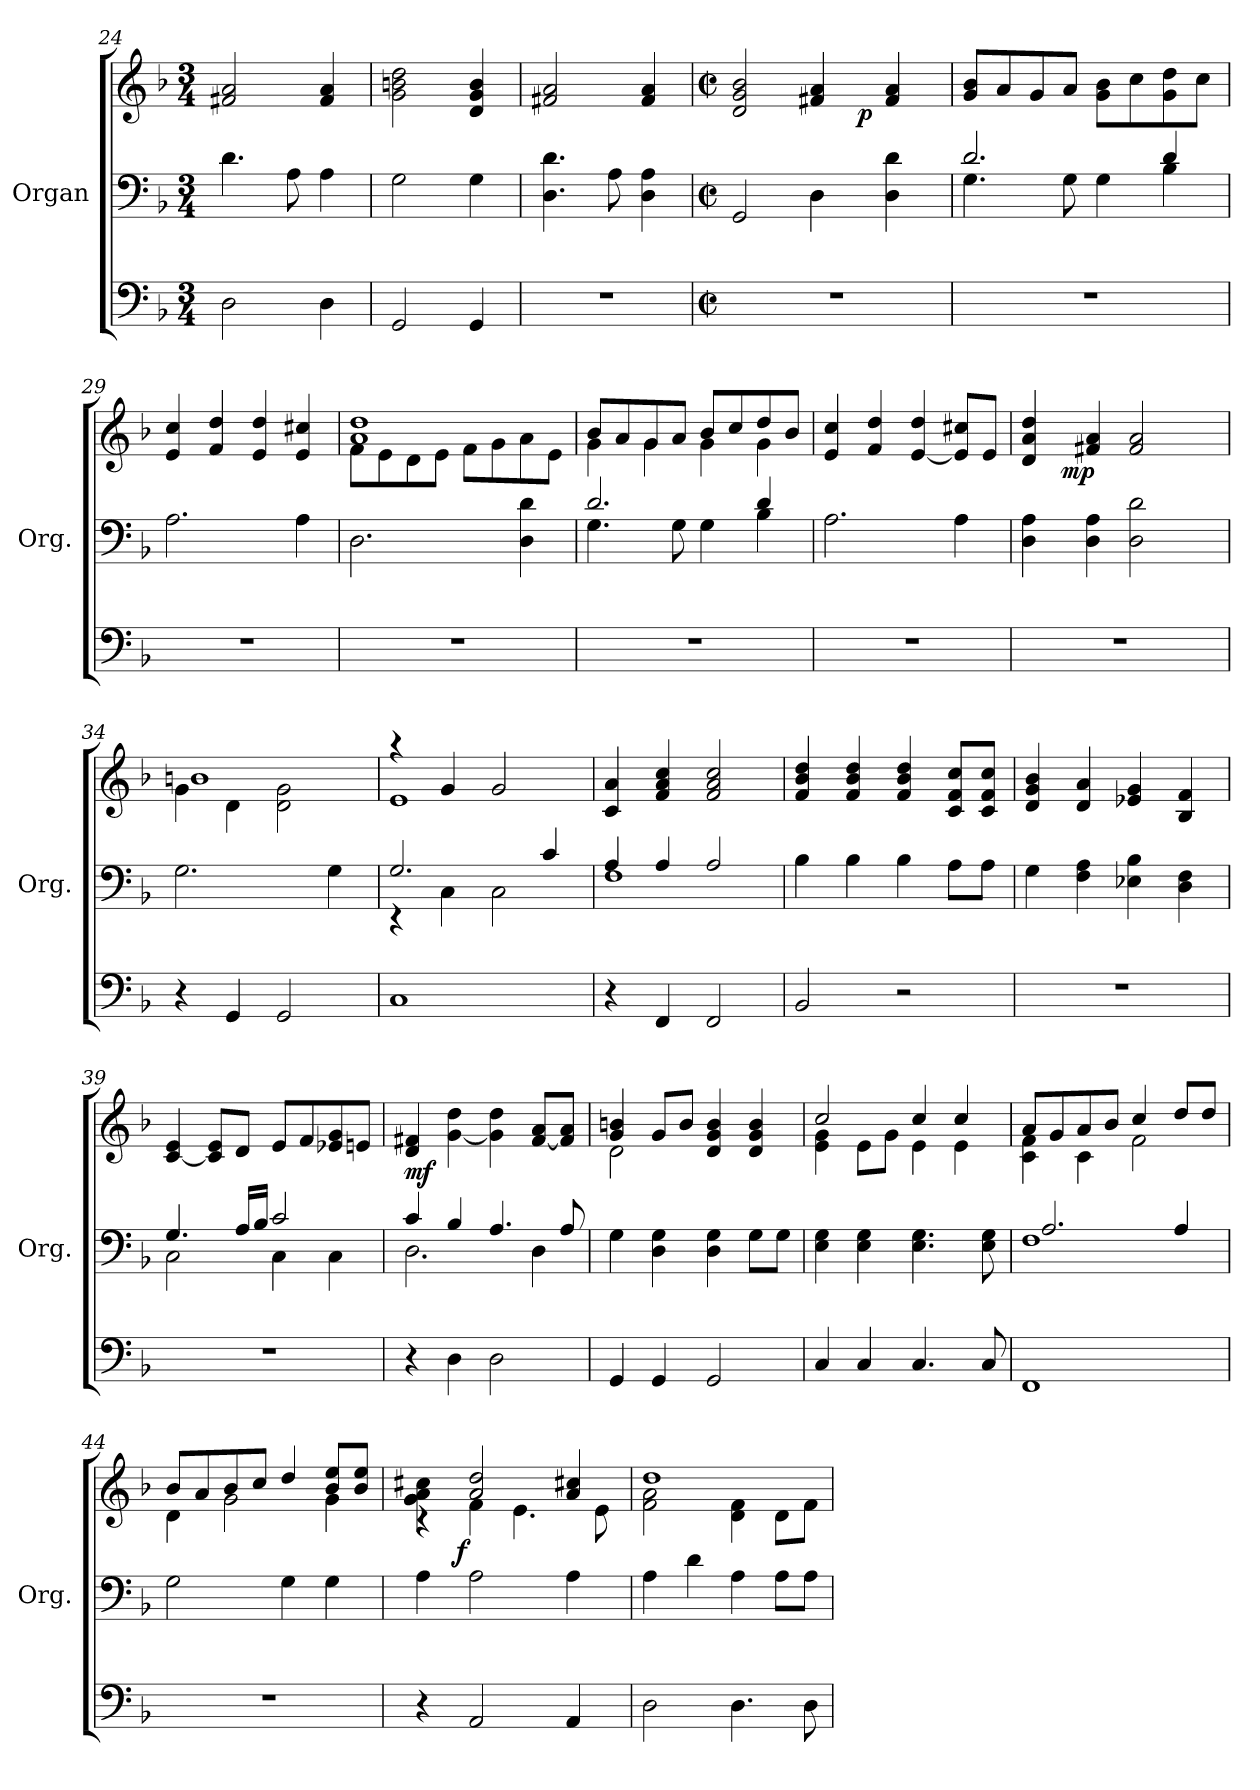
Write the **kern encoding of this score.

**kern	**kern	**kern	**dynam
*part2	*part1	*part1	*part1
*staff3	*staff2	*staff1	*staff1/2
*	*I"Organ	*	*
*	*I'Org.	*	*
*clefF4	*clefF4	*clefG2	*
*k[b-]	*k[b-]	*k[b-]	*
*F:	*F:	*F:	*
*M3/4	*M3/4	*M3/4	*
=24	=24	=24	=24
2D\	4.d\	2f#X/ 2a/	.
.	8A\	.	.
4D\	4A\	4f#/ 4a/	.
=25	=25	=25	=25
2GG/	2G\	2g\ 2bn\ 2dd\	.
4GG/	4G\	4d/ 4g/ 4b/	.
!!LO:LB:g=z
=26	=26	=26	=26
2.r	4.D\ 4.d\	2f#X/ 2a/	.
.	8A\	.	.
.	4D\ 4A\	4f#/ 4a/	.
=27	=27	=27	=27
*M2/2	*M2/2	*M2/2	*
*met(c|)	*met(c|)	*met(c|)	*
*MM126	*	*MM126	*
*	*	*^	*
1r	2GG/	2d/ 2g/ 2b-/	2ryy	.
.	4D\	4f#X/ 4a/	8ryy	.
.	.	.	32ryy	.
!	!	!	!	!LO:DY:b
.	.	.	4ryy	p
.	4D\ 4d\	4f#/ 4a/	.	.
.	.	.	16.ryy	.
*	*	*v	*v	*
=28	=28	=28	=28
*	*^	*	*
1r	4.G\	2.d/	8g/ 8b-/L	.
.	.	.	8a/	.
.	.	.	8g/	.
.	8G\	.	8a/J	.
.	4G\	.	8g\ 8b-\L	.
.	.	.	8cc\	.
.	4B-\	4d/	8g\ 8dd\	.
.	.	.	8cc\J	.
*	*v	*v	*	*
=29	=29	=29	=29
1r	2.A\	4e/ 4cc/	.
.	.	4f/ 4dd/	.
.	.	4e/ 4dd/	.
.	4A\	4e/ 4cc#X/	.
=30	=30	=30	=30
*	*	*^	*
1r	2.D\	1a 1dd	8f\L	.
.	.	.	8e\	.
.	.	.	8d\	.
.	.	.	8e\J	.
.	.	.	8f\L	.
.	.	.	8g\	.
.	4D\ 4d\	.	8a\	.
.	.	.	8e\J	.
!!LO:LB:g=z	!!
=31	=31	=31	=31	=31
*	*^	*	*	*
1r	4.G\	2.d/	4g\	8b-/L	.
.	.	.	.	8a/	.
.	.	.	4g\	8g/	.
.	8G\	.	.	8a/J	.
.	4G\	.	4g\	8b-/L	.
.	.	.	.	8cc/	.
.	4B-\	4d/	4g\	8dd/	.
.	.	.	.	8b-/J	.
*	*v	*v	*	*	*
*	*	*v	*v	*
=32	=32	=32	=32
1r	2.A\	4e/ 4cc/	.
.	.	4f/ 4dd/	.
.	.	[4e/ 4dd/	.
.	4A\	8e/] 8cc#X/L	.
.	.	8e/J	.
=33	=33	=33	=33
*	*	*^	*
1r	4D\ 4A\	4d/ 4a/ 4dd/	8ryy	.
.	.	.	32ryy	.
!	!	!	!	!LO:DY:b
.	.	.	2ryy	mp
.	4D\ 4A\	4f#X/ 4a/	.	.
.	2D\ 2d\	2f#/ 2a/	.	.
.	.	.	4ryy	.
.	.	.	16.ryy	.
=34	=34	=34	=34	=34
4r	2.G\	4g\	1bn	.
4GG/	.	4d\	.	.
2GG/	.	2d\ 2g\	.	.
.	4G\	.	.	.
=35	=35	=35	=35	=35
*	*^	*	*	*
1C	2.G/	4rEE	4raa	1e	.
.	.	4C\	4g/	.	.
.	.	2C\	2g/	.	.
.	4c/	.	.	.	.
*	*	*	*v	*v	*
!!LO:PB:g=z
=36	=36	=36	=36	=36
4r	4A/	1F	4c/ 4a/	.
4FF/	4A/	.	4f/ 4a/ 4cc/	.
2FF/	2A/	.	2f/ 2a/ 2cc/	.
*	*v	*v	*	*
=37	=37	=37	=37
2BB-/	4B-\	4f/ 4b-/ 4dd/	.
.	4B-\	4f/ 4b-/ 4dd/	.
2r	4B-\	4f/ 4b-/ 4dd/	.
.	8A\L	8c/ 8f/ 8cc/L	.
.	8A\J	8c/ 8f/ 8cc/J	.
=38	=38	=38	=38
1r	4G\	4d/ 4g/ 4b-/	.
.	4F\ 4A\	4d/ 4a/	.
.	4E-X\ 4B-\	4e-X/ 4g/	.
.	4D\ 4F\	4B-/ 4f/	.
=39	=39	=39	=39
*	*^	*	*
1r	4.G/	2C\	[4c/ 4e/	.
.	.	.	8c/] 8e/L	.
.	16A/LL	.	8d/J	.
.	16B-/JJ	.	.	.
.	2c/	4C\	8e/L	.
.	.	.	8f/	.
.	.	4C\	8e-X/ 8g/	.
.	.	.	8en/J	.
=40	=40	=40	=40	=40
!	!	!	!	!LO:DY:b
4r	4c/	2.D\	4d/ 4f#X/	mf
4D\	4B-/	.	[4g\ 4dd\	.
2D\	4.A/	.	4g\] 4dd\	.
.	.	4D\	[8f#/ 8a/L	.
.	8A/	.	8f#/] 8a/J	.
*	*v	*v	*	*
!!LO:LB:g=z
=41	=41	=41	=41
*	*	*^	*
4GG/	4G\	4g/ 4bn/	2d\	.
4GG/	4D\ 4G\	8g/L	.	.
.	.	8b/J	.	.
2GG/	4D\ 4G\	4d/ 4g/ 4b/	2ryy	.
.	8G\L	4d/ 4g/ 4b/	.	.
.	8G\J	.	.	.
=42	=42	=42	=42	=42
4C/	4E\ 4G\	4e\ 4g\	2cc/	.
4C/	4E\ 4G\	8e\L	.	.
.	.	8g\J	.	.
4.C/	4.E\ 4.G\	4e\	4cc/	.
.	.	4e\	4cc/	.
8C/	8E\ 8G\	.	.	.
=43	=43	=43	=43	=43
*	*^	*	*	*
1FF	1F	2.A/	4c\ 4f\	8a/L	.
.	.	.	.	8g/	.
.	.	.	4c\	8a/	.
.	.	.	.	8b-/J	.
.	.	.	2f\	4cc/	.
.	.	4A/	.	8dd/L	.
.	.	.	.	8dd/J	.
*	*v	*v	*	*	*
=44	=44	=44	=44	=44
1r	2G\	4d\	8b-/L	.
.	.	.	8a/	.
.	.	2g\	8b-/	.
.	.	.	8cc/J	.
.	4G\	.	4dd/	.
.	4G\	4g\	8b-/ 8ee/L	.
.	.	.	8b-/ 8ee/J	.
=45	=45	=45	=45	=45
*	*	*	*^	*
4r	4A\	4g\ 4a\ 4cc#X\	4rc	8..ryy	.
!	!	!	!	!	!LO:DY:b
.	.	.	.	2ryy	f
2AA/	2A\	4f\	2a/ 2dd/	.	.
.	.	4.e\	.	.	.
.	.	.	.	4ryy	.
4AA/	4A\	.	4a/ 4cc#X/	.	.
.	.	8e\	.	.	.
.	.	.	.	32ryy	.
*	*	*	*v	*v	*
!!LO:LB:g=z
=46	=46	=46	=46	=46
2D\	4A\	1dd	2f\ 2a\	.
.	4d\	.	.	.
4.D\	4A\	.	4d\ 4f\	.
.	8A\L	.	8d\L	.
8D\	8A\J	.	8f\J	.
*	*	*v	*v	*
=	=	=	=
*-	*-	*-	*-
